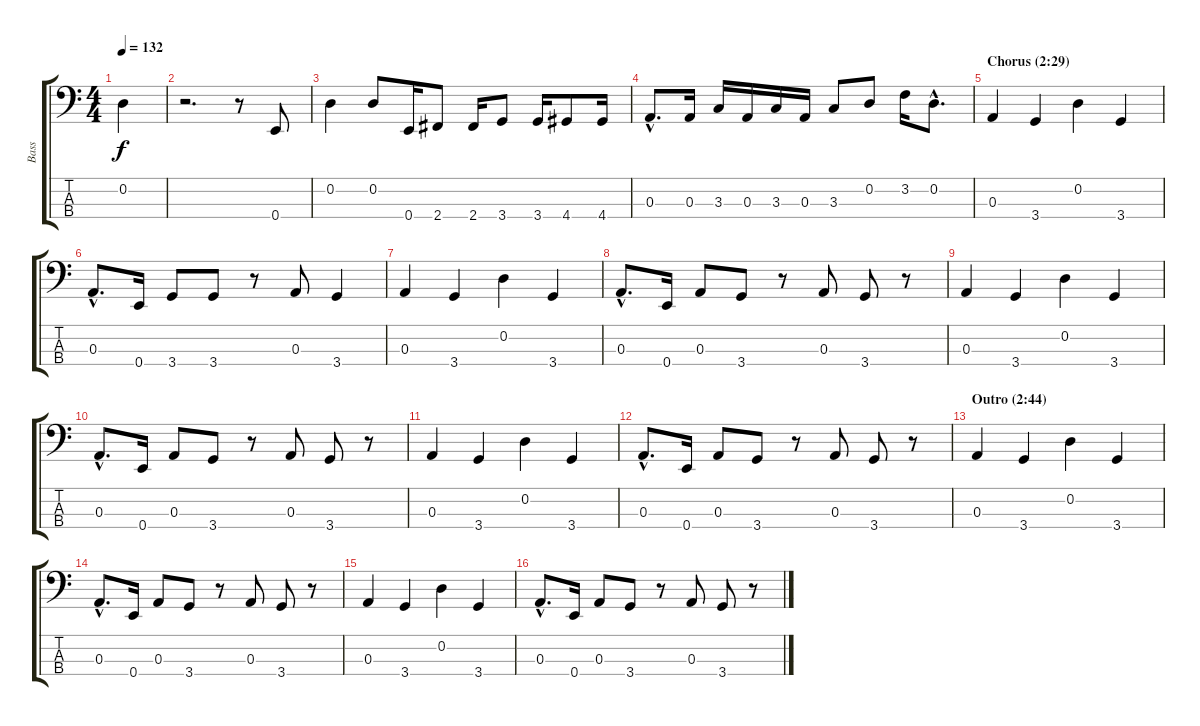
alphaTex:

\track ("Bass" "Bass") {instrument electricbassfinger}
\staff {score tabs}
\tuning (G2 D2 A1 E1) {hide}
\ts (4 4)
\tempo 132
\clef f4
\ks aminor
0.2.4{dy f} |
r.2{d} r.8 0.4.8 |
0.2.4 0.2.8 0.4.16 2.4.8 2.4.16 3.4.8 3.4.16 4.4.8 4.4.16 |
0.3{hac}.8{d} 0.3.16 3.3.16 0.3.16 3.3.16 0.3.16 3.3.8 0.2.8 3.2.16 0.2{hac}.8{d} |
\section ("" "Chorus (2:29)")
0.3.4 3.4.4 0.2.4 3.4.4 |
0.3{hac}.8{d} 0.4.16 3.4.8 3.4.8 r.8 0.3.8 3.4.4 |
0.3.4 3.4.4 0.2.4 3.4.4 |
0.3{hac}.8{d} 0.4.16 0.3.8 3.4.8 r.8 0.3.8 3.4.8 r.8 |
0.3.4 3.4.4 0.2.4 3.4.4 |
0.3{hac}.8{d} 0.4.16 0.3.8 3.4.8 r.8 0.3.8 3.4.8 r.8 |
0.3.4 3.4.4 0.2.4 3.4.4 |
0.3{hac}.8{d} 0.4.16 0.3.8 3.4.8 r.8 0.3.8 3.4.8 r.8 |
\section ("" "Outro (2:44)")
0.3.4 3.4.4 0.2.4 3.4.4 |
0.3{hac}.8{d} 0.4.16 0.3.8 3.4.8 r.8 0.3.8 3.4.8 r.8 |
0.3.4 3.4.4 0.2.4 3.4.4 |
0.3{hac}.8{d} 0.4.16 0.3.8 3.4.8 r.8 0.3.8 3.4.8 r.8
